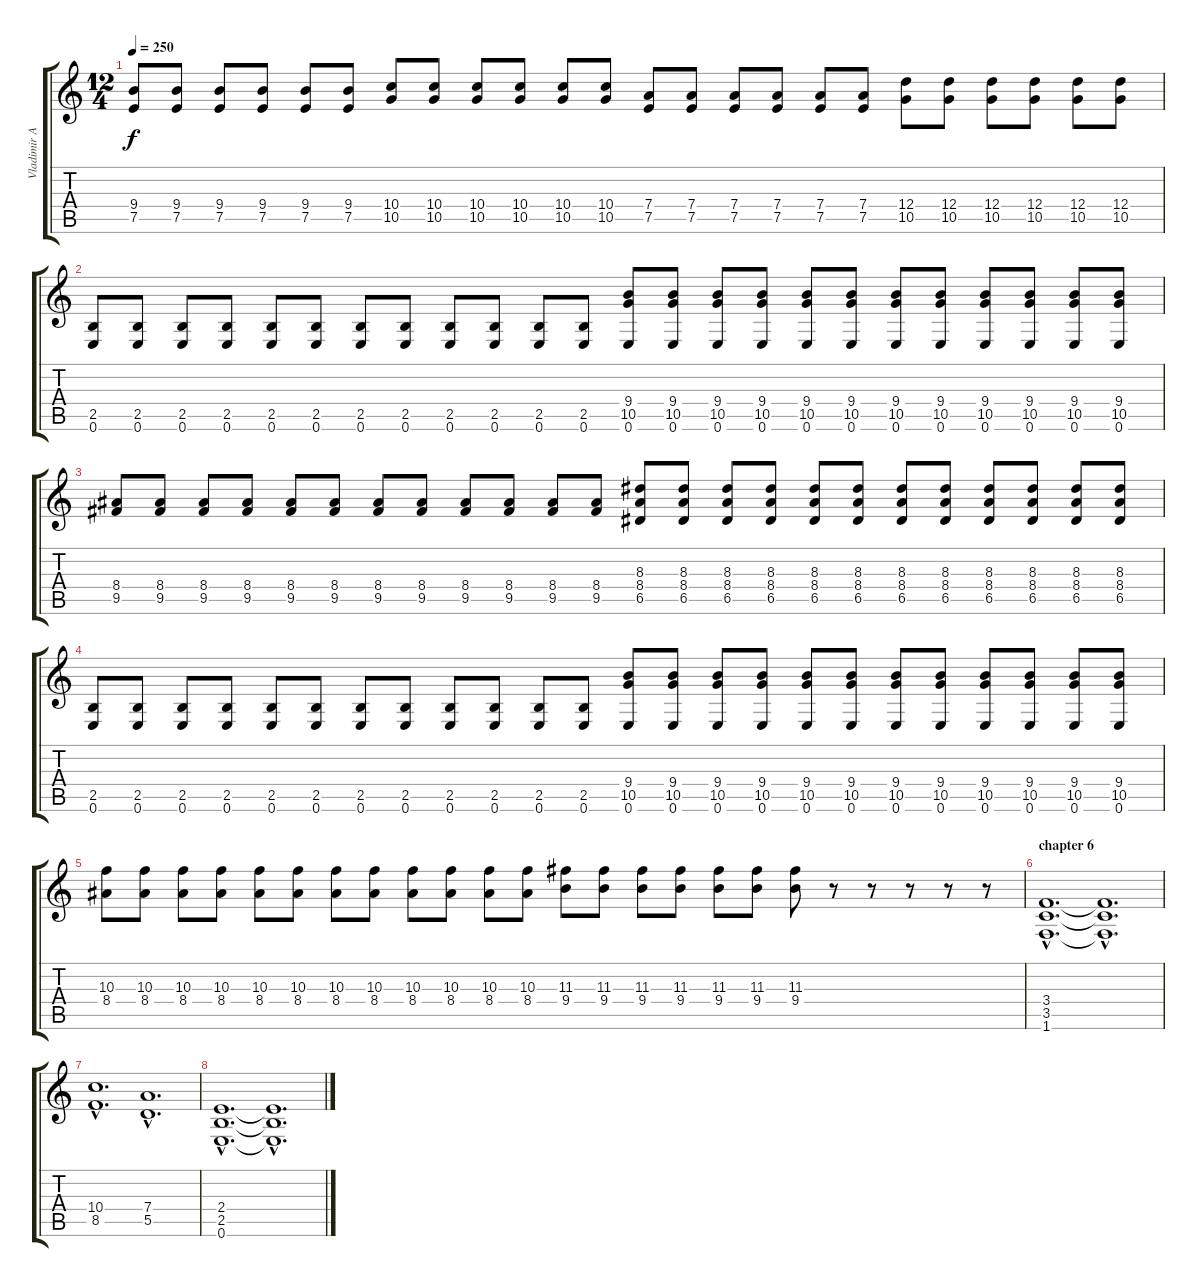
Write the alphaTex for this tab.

\track ("Vladimir Antipov guitar" "Vladimir A") {instrument distortionguitar}
\staff {score tabs}
\tuning (E4 B3 G3 D3 A2 E2) {hide}
\ts (12 4)
\tempo 250
\clef g2
\ks c
(9.4 7.5).8{dy f} (9.4 7.5).8 (9.4 7.5).8 (9.4 7.5).8 (9.4 7.5).8 (9.4 7.5).8 (10.4 10.5).8 (10.4 10.5).8 (10.4 10.5).8 (10.4 10.5).8 (10.4 10.5).8 (10.4 10.5).8 (7.4 7.5).8 (7.4 7.5).8 (7.4 7.5).8 (7.4 7.5).8 (7.4 7.5).8 (7.4 7.5).8 (12.4 10.5).8 (12.4 10.5).8 (12.4 10.5).8 (12.4 10.5).8 (12.4 10.5).8 (12.4 10.5).8 |
(2.5 0.6).8 (2.5 0.6).8 (2.5 0.6).8 (2.5 0.6).8 (2.5 0.6).8 (2.5 0.6).8 (2.5 0.6).8 (2.5 0.6).8 (2.5 0.6).8 (2.5 0.6).8 (2.5 0.6).8 (2.5 0.6).8 (9.4 10.5 0.6).8 (9.4 10.5 0.6).8 (9.4 10.5 0.6).8 (9.4 10.5 0.6).8 (9.4 10.5 0.6).8 (9.4 10.5 0.6).8 (9.4 10.5 0.6).8 (9.4 10.5 0.6).8 (9.4 10.5 0.6).8 (9.4 10.5 0.6).8 (9.4 10.5 0.6).8 (9.4 10.5 0.6).8 |
(8.4 9.5).8 (8.4 9.5).8 (8.4 9.5).8 (8.4 9.5).8 (8.4 9.5).8 (8.4 9.5).8 (8.4 9.5).8 (8.4 9.5).8 (8.4 9.5).8 (8.4 9.5).8 (8.4 9.5).8 (8.4 9.5).8 (8.3 8.4 6.5).8 (8.3 8.4 6.5).8 (8.3 8.4 6.5).8 (8.3 8.4 6.5).8 (8.3 8.4 6.5).8 (8.3 8.4 6.5).8 (8.3 8.4 6.5).8 (8.3 8.4 6.5).8 (8.3 8.4 6.5).8 (8.3 8.4 6.5).8 (8.3 8.4 6.5).8 (8.3 8.4 6.5).8 |
(2.5 0.6).8 (2.5 0.6).8 (2.5 0.6).8 (2.5 0.6).8 (2.5 0.6).8 (2.5 0.6).8 (2.5 0.6).8 (2.5 0.6).8 (2.5 0.6).8 (2.5 0.6).8 (2.5 0.6).8 (2.5 0.6).8 (9.4 10.5 0.6).8 (9.4 10.5 0.6).8 (9.4 10.5 0.6).8 (9.4 10.5 0.6).8 (9.4 10.5 0.6).8 (9.4 10.5 0.6).8 (9.4 10.5 0.6).8 (9.4 10.5 0.6).8 (9.4 10.5 0.6).8 (9.4 10.5 0.6).8 (9.4 10.5 0.6).8 (9.4 10.5 0.6).8 |
(10.3 8.4).8 (10.3 8.4).8 (10.3 8.4).8 (10.3 8.4).8 (10.3 8.4).8 (10.3 8.4).8 (10.3 8.4).8 (10.3 8.4).8 (10.3 8.4).8 (10.3 8.4).8 (10.3 8.4).8 (10.3 8.4).8 (11.3 9.4).8 (11.3 9.4).8 (11.3 9.4).8 (11.3 9.4).8 (11.3 9.4).8 (11.3 9.4).8 (11.3 9.4).8 r.8 r.8 r.8 r.8 r.8 |
\section ("" "chapter 6")
(3.4{hac} 3.5{hac} 1.6{hac}).1{d} (3.4{hac t} 3.5{hac t} 1.6{hac t}).1{d} |
(10.4{hac} 8.5{hac}).1{d} (7.4{hac} 5.5{hac}).1{d} |
(2.4{hac} 2.5{hac} 0.6{hac}).1{d} (2.4{hac t} 2.5{hac t} 0.6{hac t}).1{d}
